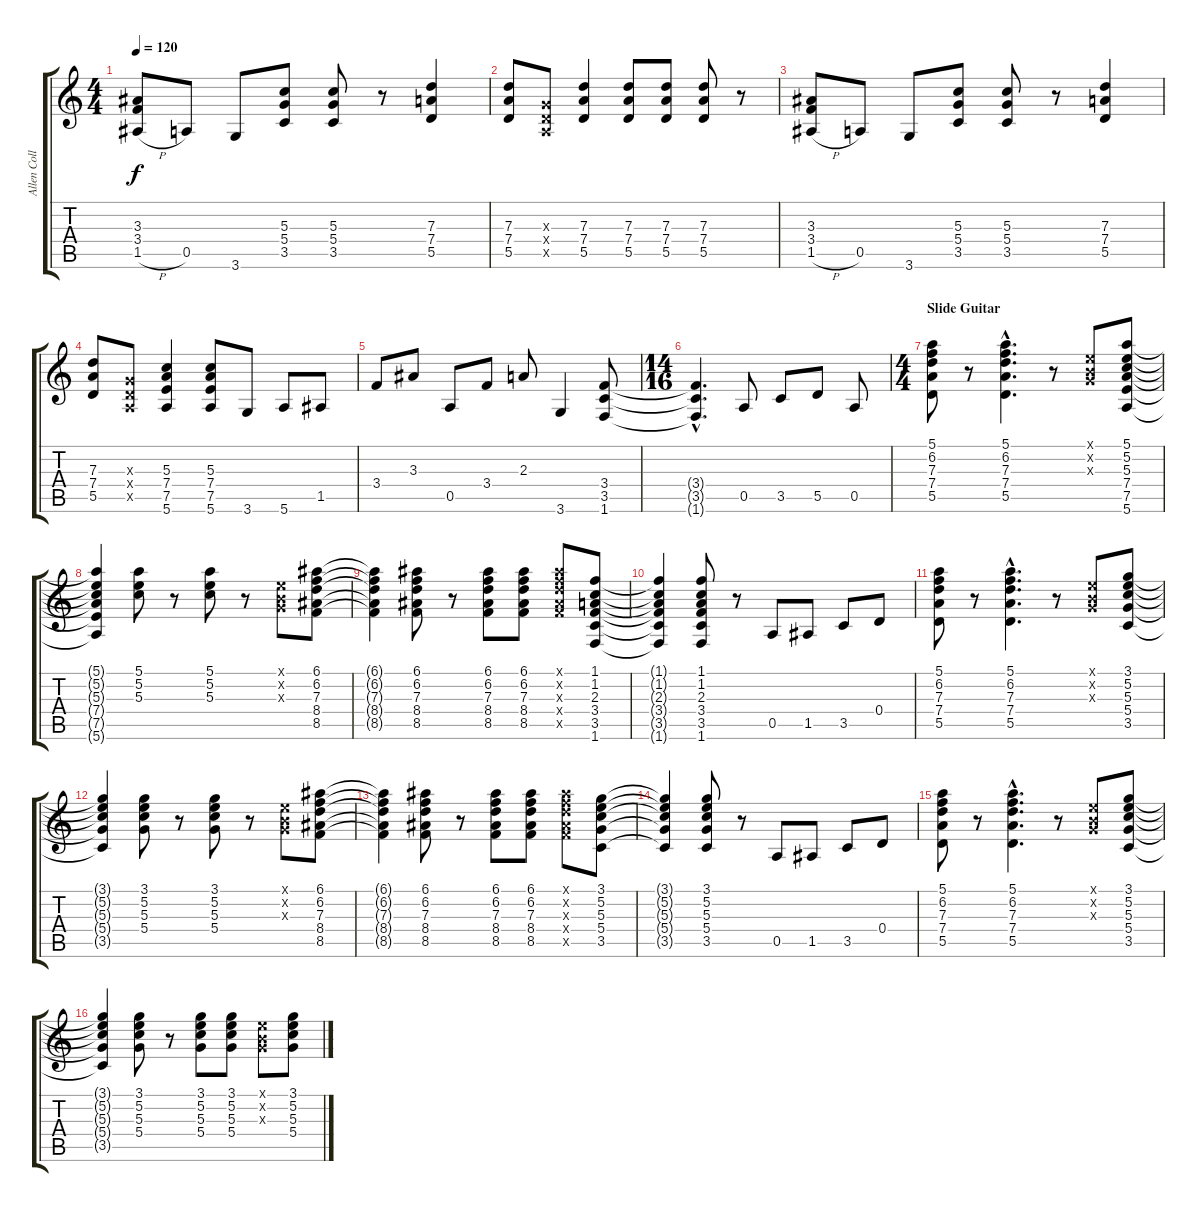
\track ("Allen Collins" "Allen Coll") {instrument acousticguitarsteel}
\staff {score tabs}
\tuning (E4 B3 G3 D3 A2 E2) {hide}
\ts (4 4)
\tempo 120
\clef g2
\ks c
(3.3 3.4 1.5{h}).8{dy f} 0.5.8 3.6.8 (5.3 5.4 3.5).8 (5.3 5.4 3.5).8 r.8 (7.3 7.4 5.5).4 |
(7.3 7.4 5.5).8 (0.3{x} 0.4{x} 0.5{x}).8 (7.3 7.4 5.5).4 (7.3 7.4 5.5).8 (7.3 7.4 5.5).8 (7.3 7.4 5.5).8 r.8 |
(3.3 3.4 1.5{h}).8 0.5.8 3.6.8 (5.3 5.4 3.5).8 (5.3 5.4 3.5).8 r.8 (7.3 7.4 5.5).4 |
(7.3 7.4 5.5).8 (0.3{x} 0.4{x} 0.5{x}).8 (5.3 7.4 7.5 5.6).4 (5.3 7.4 7.5 5.6).8 3.6.8 5.6.8 1.5.8 |
3.4.8 3.3.8 0.5.8 3.4.8 2.3.8 3.6.4 (3.4 3.5 1.6).8 |
\ts (14 16)
(3.4{hac t} 3.5{hac t} 1.6{hac t}).4{d} 0.5.8 3.5.8 5.5.8 0.5.8 |
\ts (4 4)
\section ("" "Slide Guitar")
(5.1 6.2 7.3 7.4 5.5).8 r.8 (5.1{hac} 6.2{hac} 7.3{hac} 7.4{hac} 5.5{hac}).4{d} r.8 (0.1{x} 0.2{x} 0.3{x}).8 (5.1 5.2 5.3 7.4 7.5 5.6).8 |
(5.1{t} 5.2{t} 5.3{t} 7.4{t} 7.5{t} 5.6{t}).4 (5.1 5.2 5.3).8 r.8 (5.1 5.2 5.3).8 r.8 (0.1{x} 0.2{x} 0.3{x}).8 (6.1 6.2 7.3 8.4 8.5).8 |
(6.1{t} 6.2{t} 7.3{t} 8.4{t} 8.5{t}).4 (6.1 6.2 7.3 8.4 8.5).8 r.8 (6.1 6.2 7.3 8.4 8.5).8 (6.1 6.2 7.3 8.4 8.5).8 (6.1{x} 6.2{x} 7.3{x} 8.4{x} 8.5{x}).8 (1.1 1.2 2.3 3.4 3.5 1.6).8 |
(1.1{t} 1.2{t} 2.3{t} 3.4{t} 3.5{t} 1.6{t}).4 (1.1 1.2 2.3 3.4 3.5 1.6).8 r.8 0.5.8 1.5.8 3.5.8 0.4.8 |
(5.1 6.2 7.3 7.4 5.5).8 r.8 (5.1{hac} 6.2{hac} 7.3{hac} 7.4{hac} 5.5{hac}).4{d} r.8 (0.1{x} 0.2{x} 0.3{x}).8 (3.1 5.2 5.3 5.4 3.5).8 |
(3.1{t} 5.2{t} 5.3{t} 5.4{t} 3.5{t}).4 (3.1 5.2 5.3 5.4).8 r.8 (3.1 5.2 5.3 5.4).8 r.8 (0.1{x} 0.2{x} 0.3{x}).8 (6.1 6.2 7.3 8.4 8.5).8 |
(6.1{t} 6.2{t} 7.3{t} 8.4{t} 8.5{t}).4 (6.1 6.2 7.3 8.4 8.5).8 r.8 (6.1 6.2 7.3 8.4 8.5).8 (6.1 6.2 7.3 8.4 8.5).8 (6.1{x} 6.2{x} 7.3{x} 8.4{x} 8.5{x}).8 (3.1 5.2 5.3 5.4 3.5).8 |
(3.1{t} 5.2{t} 5.3{t} 5.4{t} 3.5{t}).4 (3.1 5.2 5.3 5.4 3.5).8 r.8 0.5.8 1.5.8 3.5.8 0.4.8 |
(5.1 6.2 7.3 7.4 5.5).8 r.8 (5.1{hac} 6.2{hac} 7.3{hac} 7.4{hac} 5.5{hac}).4{d} r.8 (0.1{x} 0.2{x} 0.3{x}).8 (3.1 5.2 5.3 5.4 3.5).8 |
(3.1{t} 5.2{t} 5.3{t} 5.4{t} 3.5{t}).4 (3.1 5.2 5.3 5.4).8 r.8 (3.1 5.2 5.3 5.4).8 (3.1 5.2 5.3 5.4).8 (0.1{x} 0.2{x} 0.3{x}).8 (3.1 5.2 5.3 5.4).8
